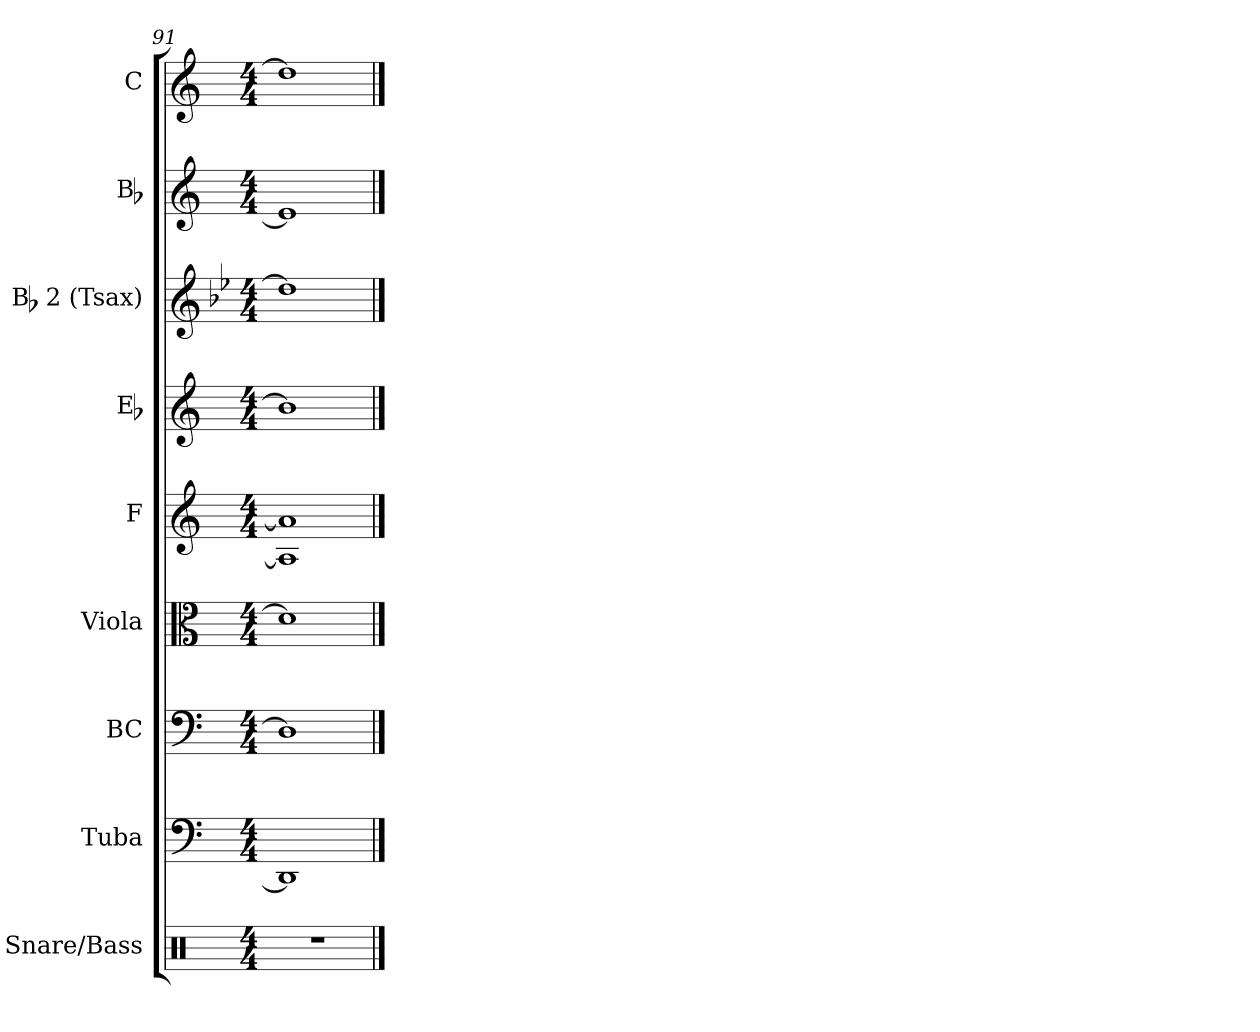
**kern	**kern	**kern	**kern	**kern	**kern	**kern	**kern	**kern
*part9	*part8	*part7	*part6	*part5	*part4	*part3	*part2	*part1
*staff9	*staff8	*staff7	*staff6	*staff5	*staff4	*staff3	*staff2	*staff1
*I"Snare/Bass	*I"Tuba	*I"BC	*I"Viola	*I"F	*I"Eb	*I"Bb 2 (Tsax)	*I"Bb	*I"C
*	*I'Tba.	*I'BC	*I'Vla.	*I'F	*I'Eb	*I'Bb2	*I'Bb	*I'C
*clefX	*clefF4	*clefF4	*clefC3	*clefG2	*clefG2	*clefG2	*clefG2	*clefG2
*	*	*	*	*ITrd4c7	*ITrd5c9	*ITrd8c14	*ITrd1c2	*
*k[]	*k[]	*k[]	*k[]	*k[b-]	*k[b-e-a-]	*k[b-e-]	*k[b-e-]	*k[]
*M4/4	*M4/4	*M4/4	*M4/4	*M4/4	*M4/4	*M4/4	*M4/4	*M4/4
=91	=91	=91	=91	=91	=91	=91	=91	=91
1r	1DDi]	1Di]	1di]	1Di] 1di]	1di]	1di]	1di]	1ddi]
==	==	==	==	==	==	==	==	==
*-	*-	*-	*-	*-	*-	*-	*-	*-
